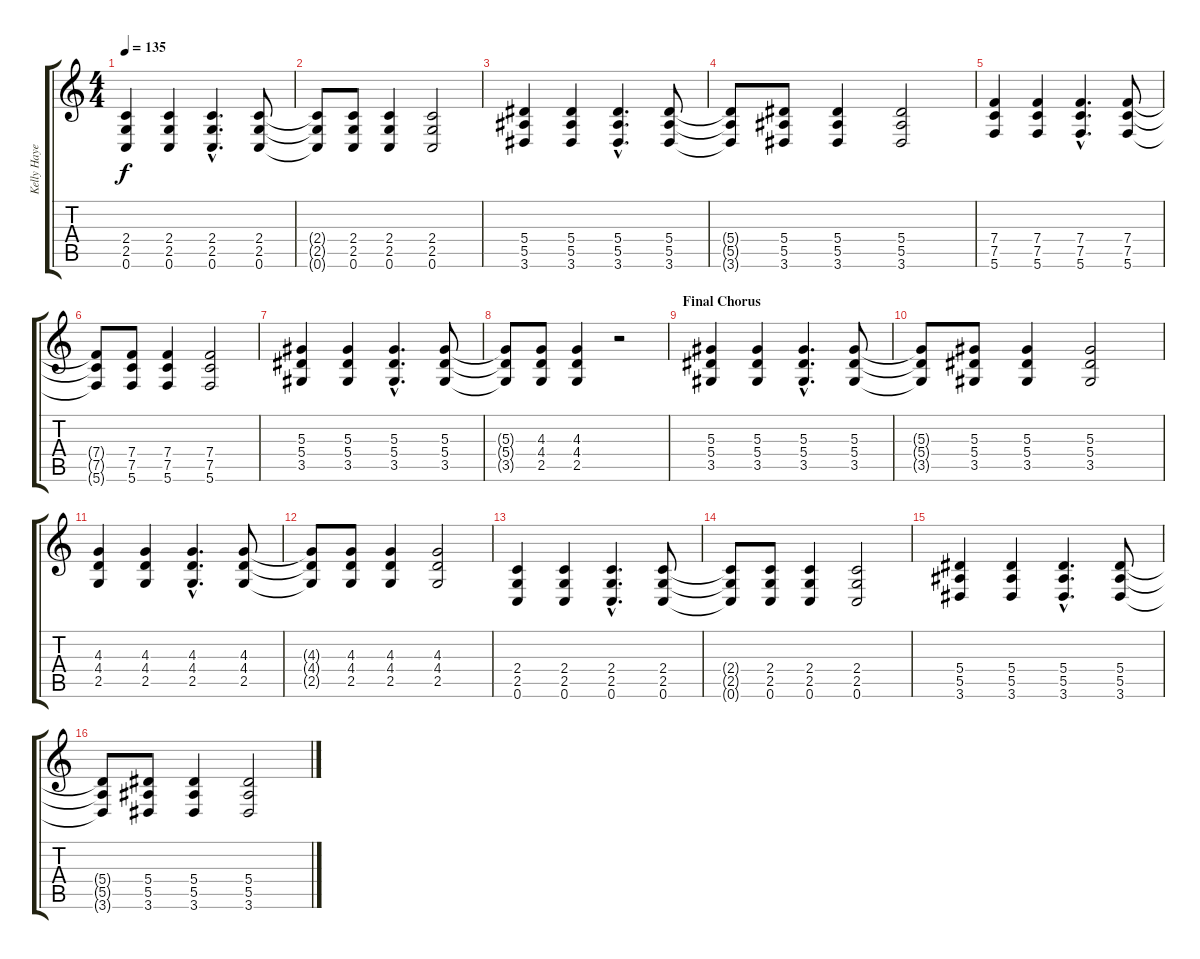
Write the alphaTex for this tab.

\track ("Kelly Hayes (Rhythm Guitar)" "Kelly Haye") {instrument distortionguitar}
\staff {score tabs}
\tuning (C4 G3 Eb3 Bb2 F2 C2) {hide}
\ts (4 4)
\tempo 135
\clef g2
\ks c
(2.4 2.5 0.6).4{dy f} (2.4 2.5 0.6).4 (2.4{hac} 2.5{hac} 0.6{hac}).4{d} (2.4 2.5 0.6).8 |
(2.4{t} 2.5{t} 0.6{t}).8 (2.4 2.5 0.6).8 (2.4 2.5 0.6).4 (2.4 2.5 0.6).2 |
(5.4 5.5 3.6).4 (5.4 5.5 3.6).4 (5.4{hac} 5.5{hac} 3.6{hac}).4{d} (5.4 5.5 3.6).8 |
(5.4{t} 5.5{t} 3.6{t}).8 (5.4 5.5 3.6).8 (5.4 5.5 3.6).4 (5.4 5.5 3.6).2 |
(7.4 7.5 5.6).4 (7.4 7.5 5.6).4 (7.4{hac} 7.5{hac} 5.6{hac}).4{d} (7.4 7.5 5.6).8 |
(7.4{t} 7.5{t} 5.6{t}).8 (7.4 7.5 5.6).8 (7.4 7.5 5.6).4 (7.4 7.5 5.6).2 |
(5.3 5.4 3.5).4 (5.3 5.4 3.5).4 (5.3{hac} 5.4{hac} 3.5{hac}).4{d} (5.3 5.4 3.5).8 |
(5.3{t} 5.4{t} 3.5{t}).8 (4.3 4.4 2.5).8 (4.3 4.4 2.5).4 r.2 |
\section ("" "Final Chorus")
(5.3 5.4 3.5).4 (5.3 5.4 3.5).4 (5.3{hac} 5.4{hac} 3.5{hac}).4{d} (5.3 5.4 3.5).8 |
(5.3{t} 5.4{t} 3.5{t}).8 (5.3 5.4 3.5).8 (5.3 5.4 3.5).4 (5.3 5.4 3.5).2 |
(4.3 4.4 2.5).4 (4.3 4.4 2.5).4 (4.3{hac} 4.4{hac} 2.5{hac}).4{d} (4.3 4.4 2.5).8 |
(4.3{t} 4.4{t} 2.5{t}).8 (4.3 4.4 2.5).8 (4.3 4.4 2.5).4 (4.3 4.4 2.5).2 |
(2.4 2.5 0.6).4 (2.4 2.5 0.6).4 (2.4{hac} 2.5{hac} 0.6{hac}).4{d} (2.4 2.5 0.6).8 |
(2.4{t} 2.5{t} 0.6{t}).8 (2.4 2.5 0.6).8 (2.4 2.5 0.6).4 (2.4 2.5 0.6).2 |
(5.4 5.5 3.6).4 (5.4 5.5 3.6).4 (5.4{hac} 5.5{hac} 3.6{hac}).4{d} (5.4 5.5 3.6).8 |
(5.4{t} 5.5{t} 3.6{t}).8 (5.4 5.5 3.6).8 (5.4 5.5 3.6).4 (5.4 5.5 3.6).2
